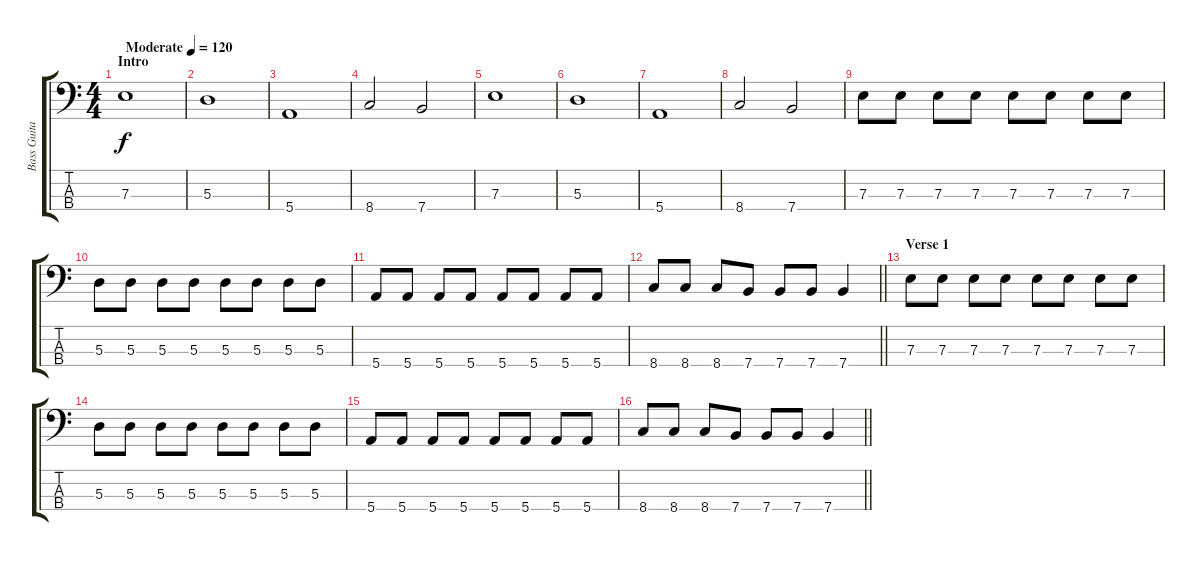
\track ("Bass Guitar" "Bass Guita") {instrument electricbassfinger}
\staff {score tabs}
\tuning (G2 D2 A1 E1) {hide}
\ts (4 4)
\section ("" "Intro")
\tempo (120 "Moderate")
\clef f4
\ks c
7.3.1{dy f instrument electricbassfinger} |
5.3.1 |
5.4.1 |
8.4.2 7.4.2 |
7.3.1 |
5.3.1 |
5.4.1 |
8.4.2 7.4.2 |
7.3.8 7.3.8 7.3.8 7.3.8 7.3.8 7.3.8 7.3.8 7.3.8 |
5.3.8 5.3.8 5.3.8 5.3.8 5.3.8 5.3.8 5.3.8 5.3.8 |
5.4.8 5.4.8 5.4.8 5.4.8 5.4.8 5.4.8 5.4.8 5.4.8 |
\barLineRight lightlight
8.4.8 8.4.8 8.4.8 7.4.8 7.4.8 7.4.8 7.4.4 |
\section ("" "Verse 1")
7.3.8 7.3.8 7.3.8 7.3.8 7.3.8 7.3.8 7.3.8 7.3.8 |
5.3.8 5.3.8 5.3.8 5.3.8 5.3.8 5.3.8 5.3.8 5.3.8 |
5.4.8 5.4.8 5.4.8 5.4.8 5.4.8 5.4.8 5.4.8 5.4.8 |
\barLineRight lightlight
8.4.8 8.4.8 8.4.8 7.4.8 7.4.8 7.4.8 7.4.4
